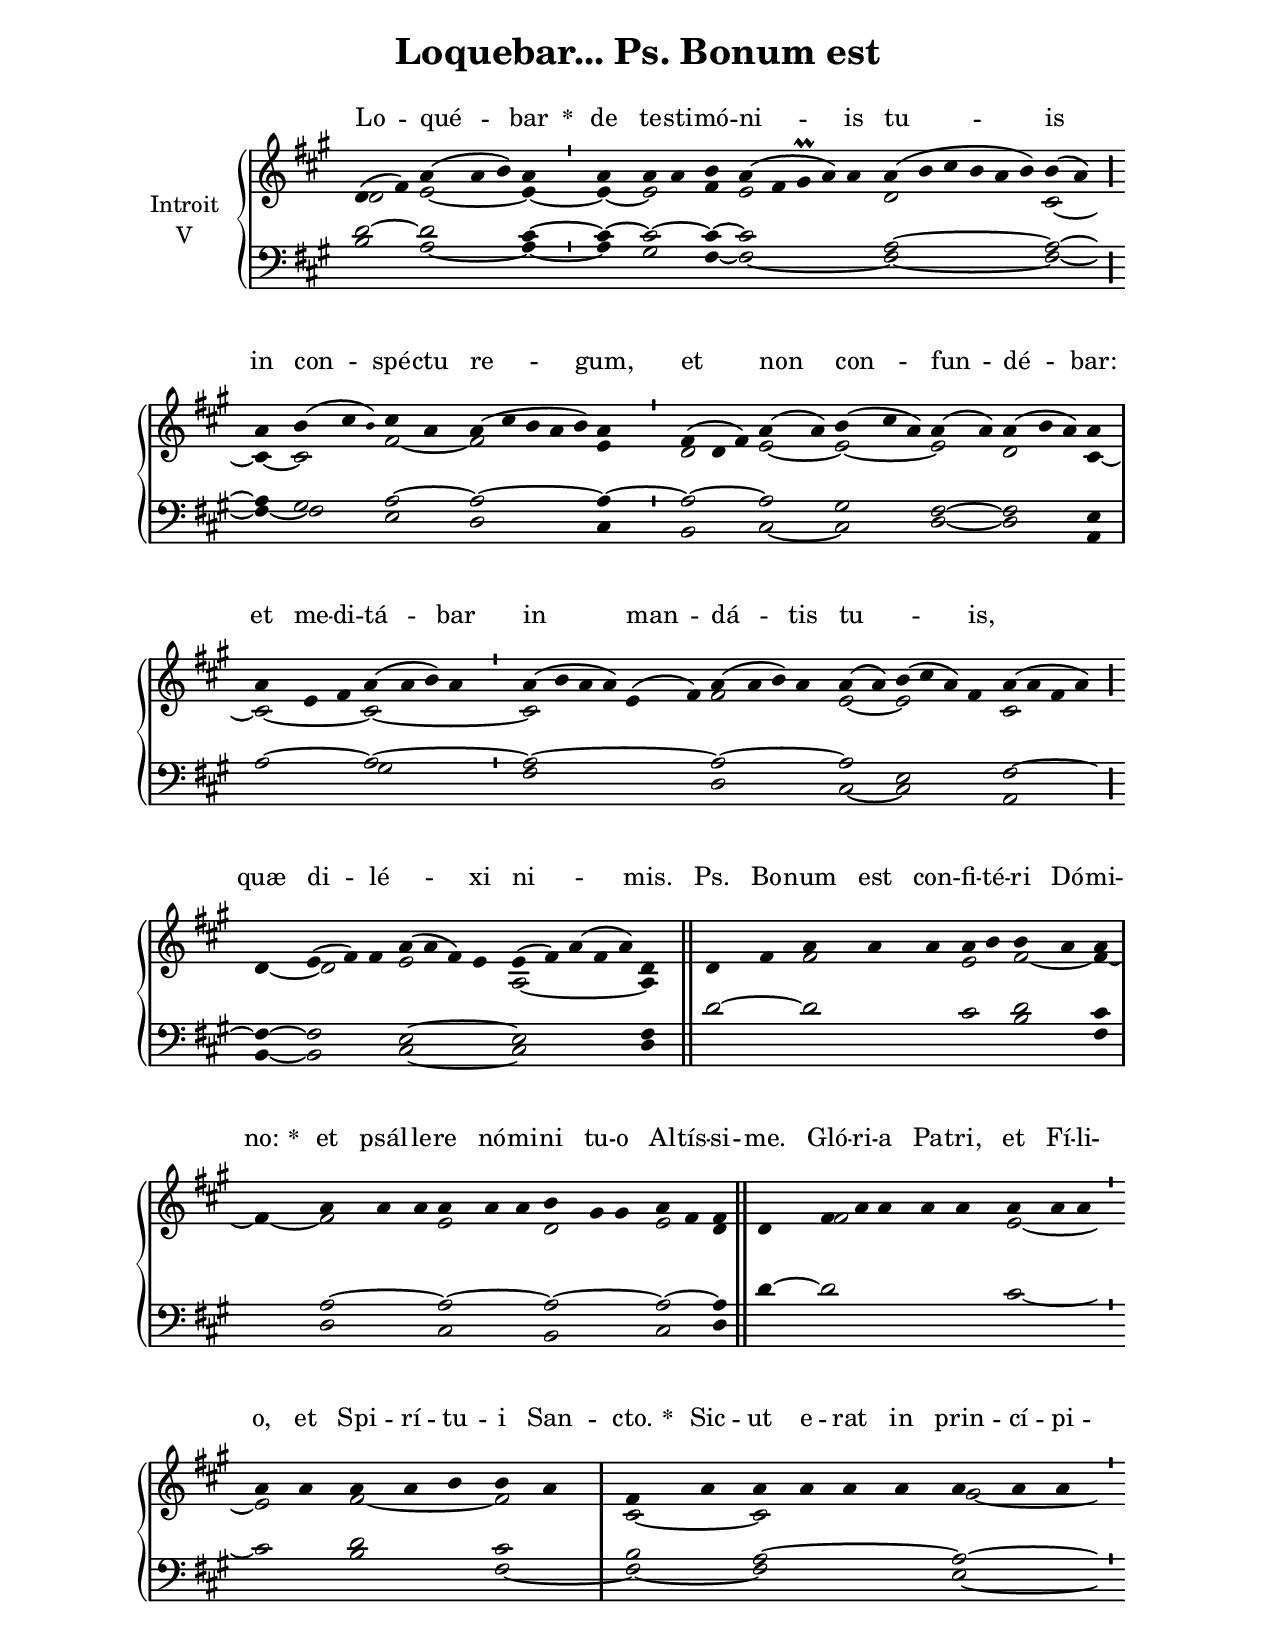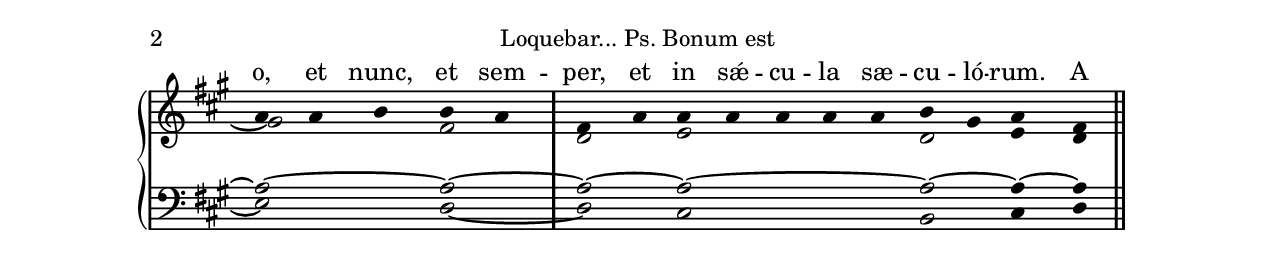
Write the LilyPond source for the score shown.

\version "2.18"
\include "gregorian.ly"
\include "noh2.ily"


%Page reference: page iii.342
%(volume.page)

global = {
 \key fis \minor
 \cadenzaOn 
}

\header {
  title = \markup \center-column {"Loquebar... Ps. Bonum est" \vspace #1 }
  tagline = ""
  composer = ""
}

\paper {
 #(include-special-characters)
  oddHeaderMarkup = \markup \fill-line {
    \line {}
    \center-column {
      \on-the-fly #first-page     " "
      \on-the-fly #not-first-page "Loquebar... Ps. Bonum est"
    }
    \line { \on-the-fly #print-page-number-check-first \fromproperty #'page:page-number-string }
  }
  evenHeaderMarkup = \markup \fill-line {
    \line { \on-the-fly #print-page-number-check-first \fromproperty #'page:page-number-string }
    \center-column { "Loquebar... Ps. Bonum est" }
    \line {}
  }
}

chantText = \lyricmode {
Lo -- qué -- bar 
\set stanza = " * " de te -- sti -- mó -- ni -- is tu -- is 
in con -- spé -- ctu re -- gum, et non con -- fun -- dé -- bar: 
et me -- di -- tá -- bar in man -- dá -- tis tu -- _ is, _ 
quæ di -- lé -- _ xi ni -- _ mis. Ps. 
Bo -- num est con -- fi -- té -- ri Dó -- mi -- no: 
\set stanza = " * " 
et psál -- le -- re nó -- mi -- ni tu -- o Al -- tís -- si -- me. 
Gló -- ri -- a Pa -- tri, et Fí -- li -- o, et Spi -- rí -- tu -- i San -- cto. 
\set stanza = " * " 
Sic -- ut e -- rat in prin -- cí -- pi -- o, et nunc, et sem -- per, 
et in sǽ -- cu -- la sæ -- cu -- ló -- rum. A -- men. }

chantMusic = {
\tieDown   d'4 ( fis'4) a'4 ( a'4 b'4) a'4 \divisioMinima
 a'4 a'4 a'4 b'4 a'4 ( fis'4 gis'\prall a'4) a'4 a'4 ( b'4 cis''4 b'4 a'4 b'4) b'4 ( a'4) \divisioMaior
 a'4 b'4 ( cis''4 \once \tweak #'font-size #-4 b' ) cis''4 a'4 a'4 ( cis''4 b'4 a'4 b'4) a'4 \divisioMinima
 fis'4 ( d'4 fis'4) a'4 ( a'4) b'4 ( cis''4 a'4) a'4 ( a'4) a'4 ( b'4 a'4) a'4 \divisioMaxima
 a'4 e'4 fis'4 a'4 ( a'4 b'4) a'4 \divisioMinima
 a'4 ( b'4 a'4 a'4) e'4 ( fis'4) a'4 ( a'4 b'4) a'4 a'4 ( a'4) b'4 ( cis''4 a'4) fis'4 a'4 ( a'4 fis'4 a'4) \divisioMaior
 d'4 e'4 ( fis'4) fis'4 a'4 ( a'4 fis'4) e'4 e'4 ( fis'4) a'4 ( fis'4 a'4) d'4 \finalis
 d'4 fis'4 a'4 a'4 a'4 a'4 b'4 b'4 a'4 a'4 \divisioMaxima
 fis'4 a'4 a'4 a'4 a'4 a'4 a'4 b'4 gis'4 gis'4 a'4 fis'4 fis'4 \finalis
 d'4 fis'4 a'4 a'4 a'4 a'4 a'4 a'4 a'4 \divisioMinima
 a'4 a'4 a'4 a'4 b'4 b'4 a'4 \divisioMaxima
 fis'4 a'4 a'4 a'4 a'4 a'4 a'4 a'4 a'4 \divisioMinima
 a'4 a'4 b'4 b'4 a'4 \divisioMaxima
 fis'4 a'4 a'4 a'4 a'4 a'4 a'4 b'4 gis'4 a'4 fis'4 \finalis

}

altoMusic = {
d'2 e'2*3/2 ~ e'4 ~ \divisioMinima
e'4 ~ e'2 fis'4 e'2*5/2 d'2*6/2 cis'2 ~ \divisioMaior
cis'4 ~ cis'2*3/2 fis'2 ~ fis'2*5/2 e'4 \divisioMinima
d'2*3/2 e'2 ~ e'2*3/2 ~ e'2 d'2*3/2 cis'4 ~ \divisioMaxima
cis'2*3/2 ~ cis'2*4/2 ~ \divisioMinima
cis'2*6/2 fis'2*4/2 e'2 ~ e'2*4/2 cis'2*4/2 \divisioMaior
d'4 ~ d'2*3/2 e'2*4/2 a2*5/2 ~ a4 \finalis
r2 fis'2*3/2 e'2 fis'2 ~ fis'4 ~ \divisioMaxima
fis'4 ~ fis'2*3/2 e'2*3/2 d'2*3/2 e'2 d'4 \finalis
r4 fis'2*5/2 e'2*3/2 ~ \divisioMinima
e'2 fis'2*3/2 ~ fis'2 \divisioMaxima
cis'2 ~ cis'2*4/2 gis'2*3/2 ~ \divisioMinima
gis'2*3/2 fis'2 \divisioMaxima
d'2 e'2*5/2 d'2 e'4 d'4 \finalis
}

tenorMusic = {
d'2 ~ d'2*3/2 cis'4 ~ \divisioMinima
cis'4 ~ cis'2 ~ cis'4 ~ cis'2*5/2 a2*6/2 ~ a2 ~ \divisioMaior
a4 gis2*3/2 a2 ~ a2*5/2 ~ a4 ~ \divisioMinima
a2*3/2 ~ a2 gis2*3/2 fis2 ~ fis2*3/2 e4 \divisioMaxima
a2*3/2 ~ a2*4/2 ~ \divisioMinima
a2*6/2 ~ a2*4/2 ~ a2 e2*4/2 fis2*4/2 ~ \divisioMaior
fis4 ~ fis2*3/2 e2*4/2 ~ e2*5/2 fis4 \finalis
d'2 ~ d'2*3/2 cis'2 d'2 cis'4 \divisioMaxima
r4 a2*3/2 ~ a2*3/2 ~ a2*3/2 ~ a2 ~ a4 \finalis
d'4 ~ d'2*5/2 r2*3/2 \divisioMinima
r2 d'2*3/2 cis'2 \divisioMaxima
b2 a2*4/2 ~ a2*3/2 ~ \divisioMinima
a2*3/2 ~ a2 ~ \divisioMaxima
a2 ~ a2*5/2 ~ a2 ~ a4 ~ a4 \finalis
}

bassMusic = {
b2 a2*3/2 ~ a4 ~ \divisioMinima
a4 gis2 fis4 ~ fis2*5/2 ~ fis2*6/2 ~ fis2 ~ \divisioMaior
fis4 ~ fis2*3/2 e2 d2*5/2 cis4 \divisioMinima
b,2*3/2 cis2 ~ cis2*3/2 d2 ~ d2*3/2 a,4 \divisioMaxima
r2*3/2 gis2*4/2 \divisioMinima
fis2*6/2 d2*4/2 cis2 ~ cis2*4/2 a,2*4/2 \divisioMaior
b,4 ~ b,2*3/2 cis2*4/2 ~ cis2*5/2 d4 \finalis
r2*7/2 b2 fis4 \divisioMaxima
r4 d2*3/2 cis2*3/2 b,2*3/2 cis2 d4 \finalis
r2*6/2 cis'2*3/2 ~ \divisioMinima
cis'2 b2*3/2 fis2 ~ \divisioMaxima
fis2 ~ fis2*4/2 e2*3/2 ~ \divisioMinima
e2*3/2 d2 ~ \divisioMaxima
d2 cis2*5/2 b,2 cis4 d4 \finalis
}

voiceLines = {
\voiceLineStyle


}

\score{
  <<
    \new GrandStaff <<
      \set GrandStaff.autoBeaming = ##f
      \set GrandStaff.instrumentName = \markup \center-column {
        "Introit"
        "V"
      }
      \new Staff = up <<
        \new Voice = "chant" {
          \voiceOne \global \chantMusic
        }
        \new Voice {
          \voiceTwo \global \altoMusic
        }
      >>

      \new Staff = down <<
        \clef bass
        \new Voice {
          \voiceOne \global \tenorMusic
        }
        \new Voice {
          \voiceTwo \global \bassMusic
        }
	\new Voice {
        \voiceThree \global \voiceLines
        }
      >>
    >>
    \new Lyrics \lyricsto chant {
      \chantText
    }
  >>
  \layout{
  }
  \midi{
    \tempo 4 = 125
  }
}
